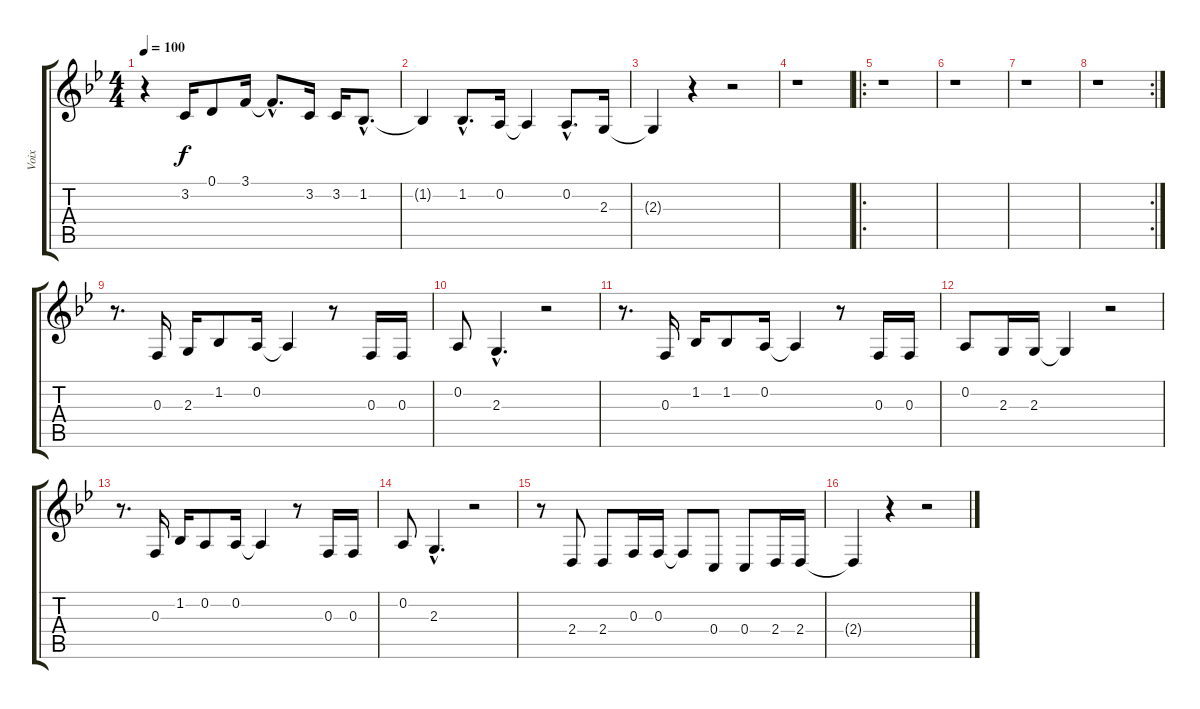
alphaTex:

\track ("Voix" "Voix") {instrument choiraahs}
\staff {score tabs}
\tuning (D4 A3 F3 C3 G2 D2) {hide}
\ts (4 4)
\tempo 100
\clef g2
\ks bb
r.4{dy f} 3.2.16 0.1.8 3.1.16 3.1{hac t}.8{d} 3.2.16 3.2.16 1.2{hac}.8{d} |
1.2{t}.4 1.2{hac}.8{d} 0.2.16 0.2{t}.4 0.2{hac}.8{d} 2.3.16 |
2.3{t}.4 r.4 r.2 |
r.1 |
\ro
r.1 |
r.1 |
r.1 |
\rc 2
r.1 |
r.8{d} 0.3.16 2.3.16 1.2.8 0.2.16 0.2{t}.4 r.8 0.3.16 0.3.16 |
0.2.8 2.3{hac}.4{d} r.2 |
r.8{d} 0.3.16 1.2.16 1.2.8 0.2.16 0.2{t}.4 r.8 0.3.16 0.3.16 |
0.2.8 2.3.16 2.3.16 2.3{t}.4 r.2 |
r.8{d} 0.3.16 1.2.16 0.2.8 0.2.16 0.2{t}.4 r.8 0.3.16 0.3.16 |
0.2.8 2.3{hac}.4{d} r.2 |
r.8 2.4.8 2.4.8 0.3.16 0.3.16 0.3{t}.8 0.4.8 0.4.8 2.4.16 2.4.16 |
2.4{t}.4 r.4 r.2
